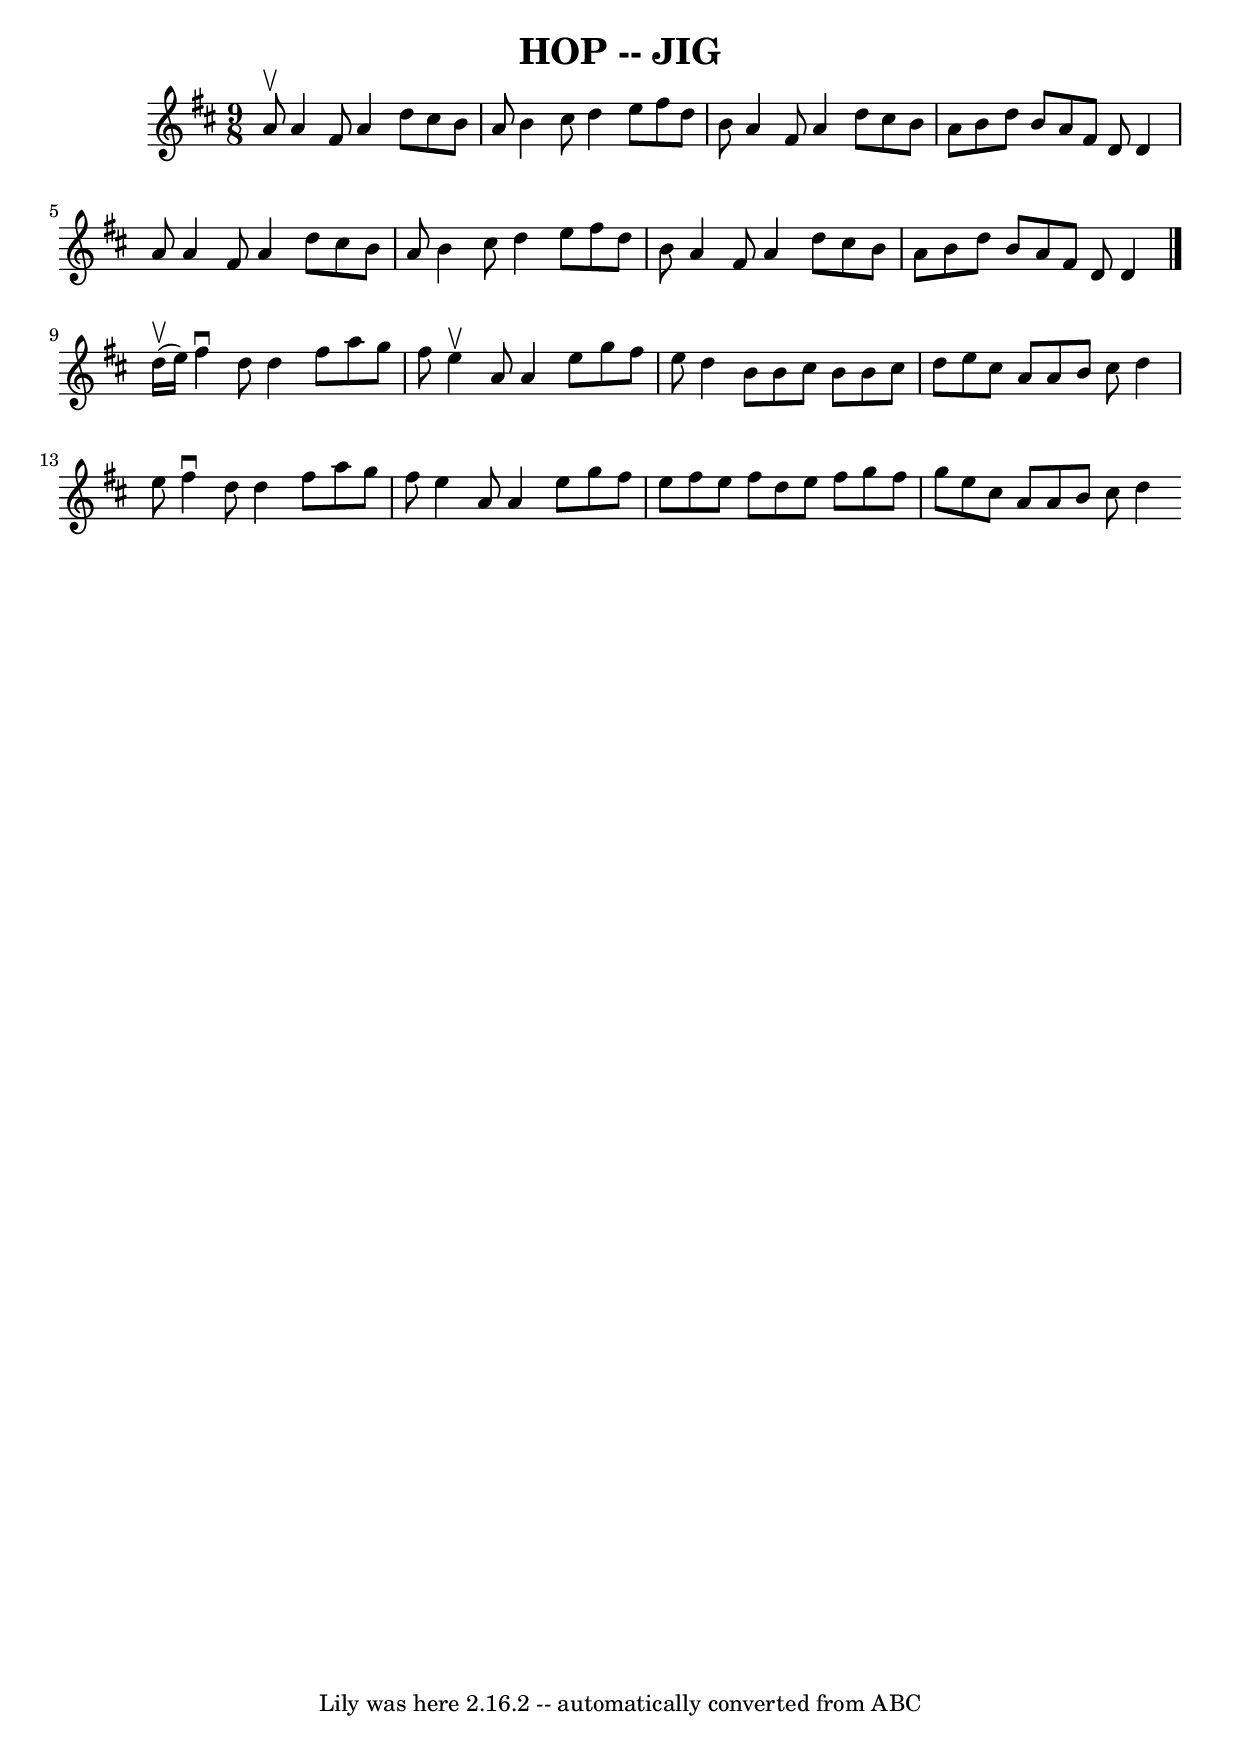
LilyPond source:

\version "2.16.2"
\include "Mammoth.ily"
\header {
  %% book = "Ryan's Mammoth Collection of Fiddle Tunes"
 crossRefNumber = "1"
 footnotes = ""
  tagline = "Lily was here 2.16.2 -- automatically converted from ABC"
  title = "HOP -- JIG"

}
voicedefault =  {


  \time 9/8 
  \key d \major a'8^\upbow        |
 a'4 fs'8 a'4 d''8 cs''8 b'8 a'8     |
 b'4 cs''8 d''4 e''8 fs''8 d''8 b'8     |
 a'4 fs'8 a'4 d''8 cs''8 b'8 a'8     |
 b'8 d''8 b'8 a'8 fs'8 d'8 d'4 a'8         |
 a'4 fs'8 a'4 d''8 cs''8 b'8 a'8     |
 b'4 cs''8 d''4 e''8 fs''8 d''8 b'8    |
 a'4 fs'8 a'4 d''8 cs''8 b'8 a'8     |
 b'8 d''8 b'8 a'8 fs'8 d'8 d'4    \bar "|." d''16 (^\upbow e''16)        |
 fs''4^\downbow d''8 d''4 fs''8 a''8 g''8 fs''8     |
 e''4^\upbow a'8 a'4 e''8 g''8 fs''8 e''8     |
 d''4 b'8 b'8 cs''8 b'8 b'8 cs''8 d''8  |
 e''8 cs''8 a'8 a'8 b'8 cs''8 d''4 e''8      |
 fs''4^\downbow d''8 d''4 fs''8 a''8 g''8 fs''8     |
 e''4 a'8 a'4 e''8 g''8 fs''8 e''8     |
 fs''8 e''8 fs''8 d''8 e''8 fs''8 g''8 fs''8 g''8     |
 e''8 cs''8 a'8 a'8 b'8 cs''8 d''4       \bar " |."   

}

\score{
  <<

    \context Staff="default"
    {
      \voicedefault 
      
    }

  >>
  \layout {
    
  }
  \midi {
  }

}
